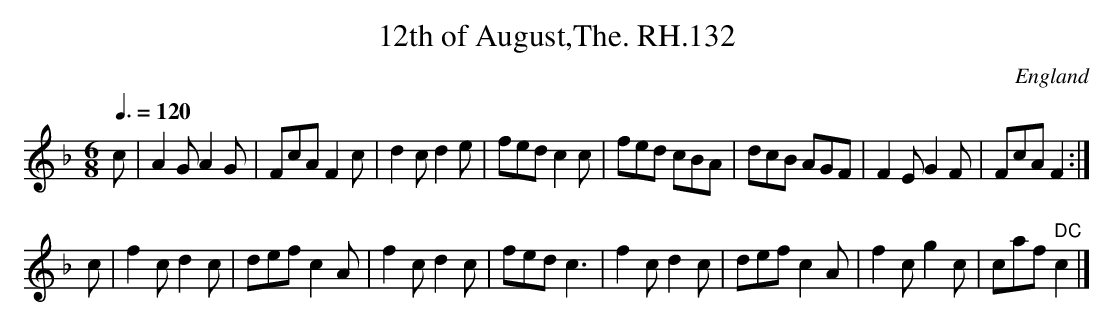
X:1
T:12th of August,The. RH.132
L:1/8
M:6/8
O:England
Q:3/8=120
K:F
c|A2G A2G|FcA F2c|d2c d2e|fed c2c|\
fed cBA|dcB AGF|F2E G2F|FcA F2:|!
c|f2c d2c|def c2A|f2c d2c|fed c3|\
f2c d2c|def c2A|f2c g2c|caf " DC"c2|]
